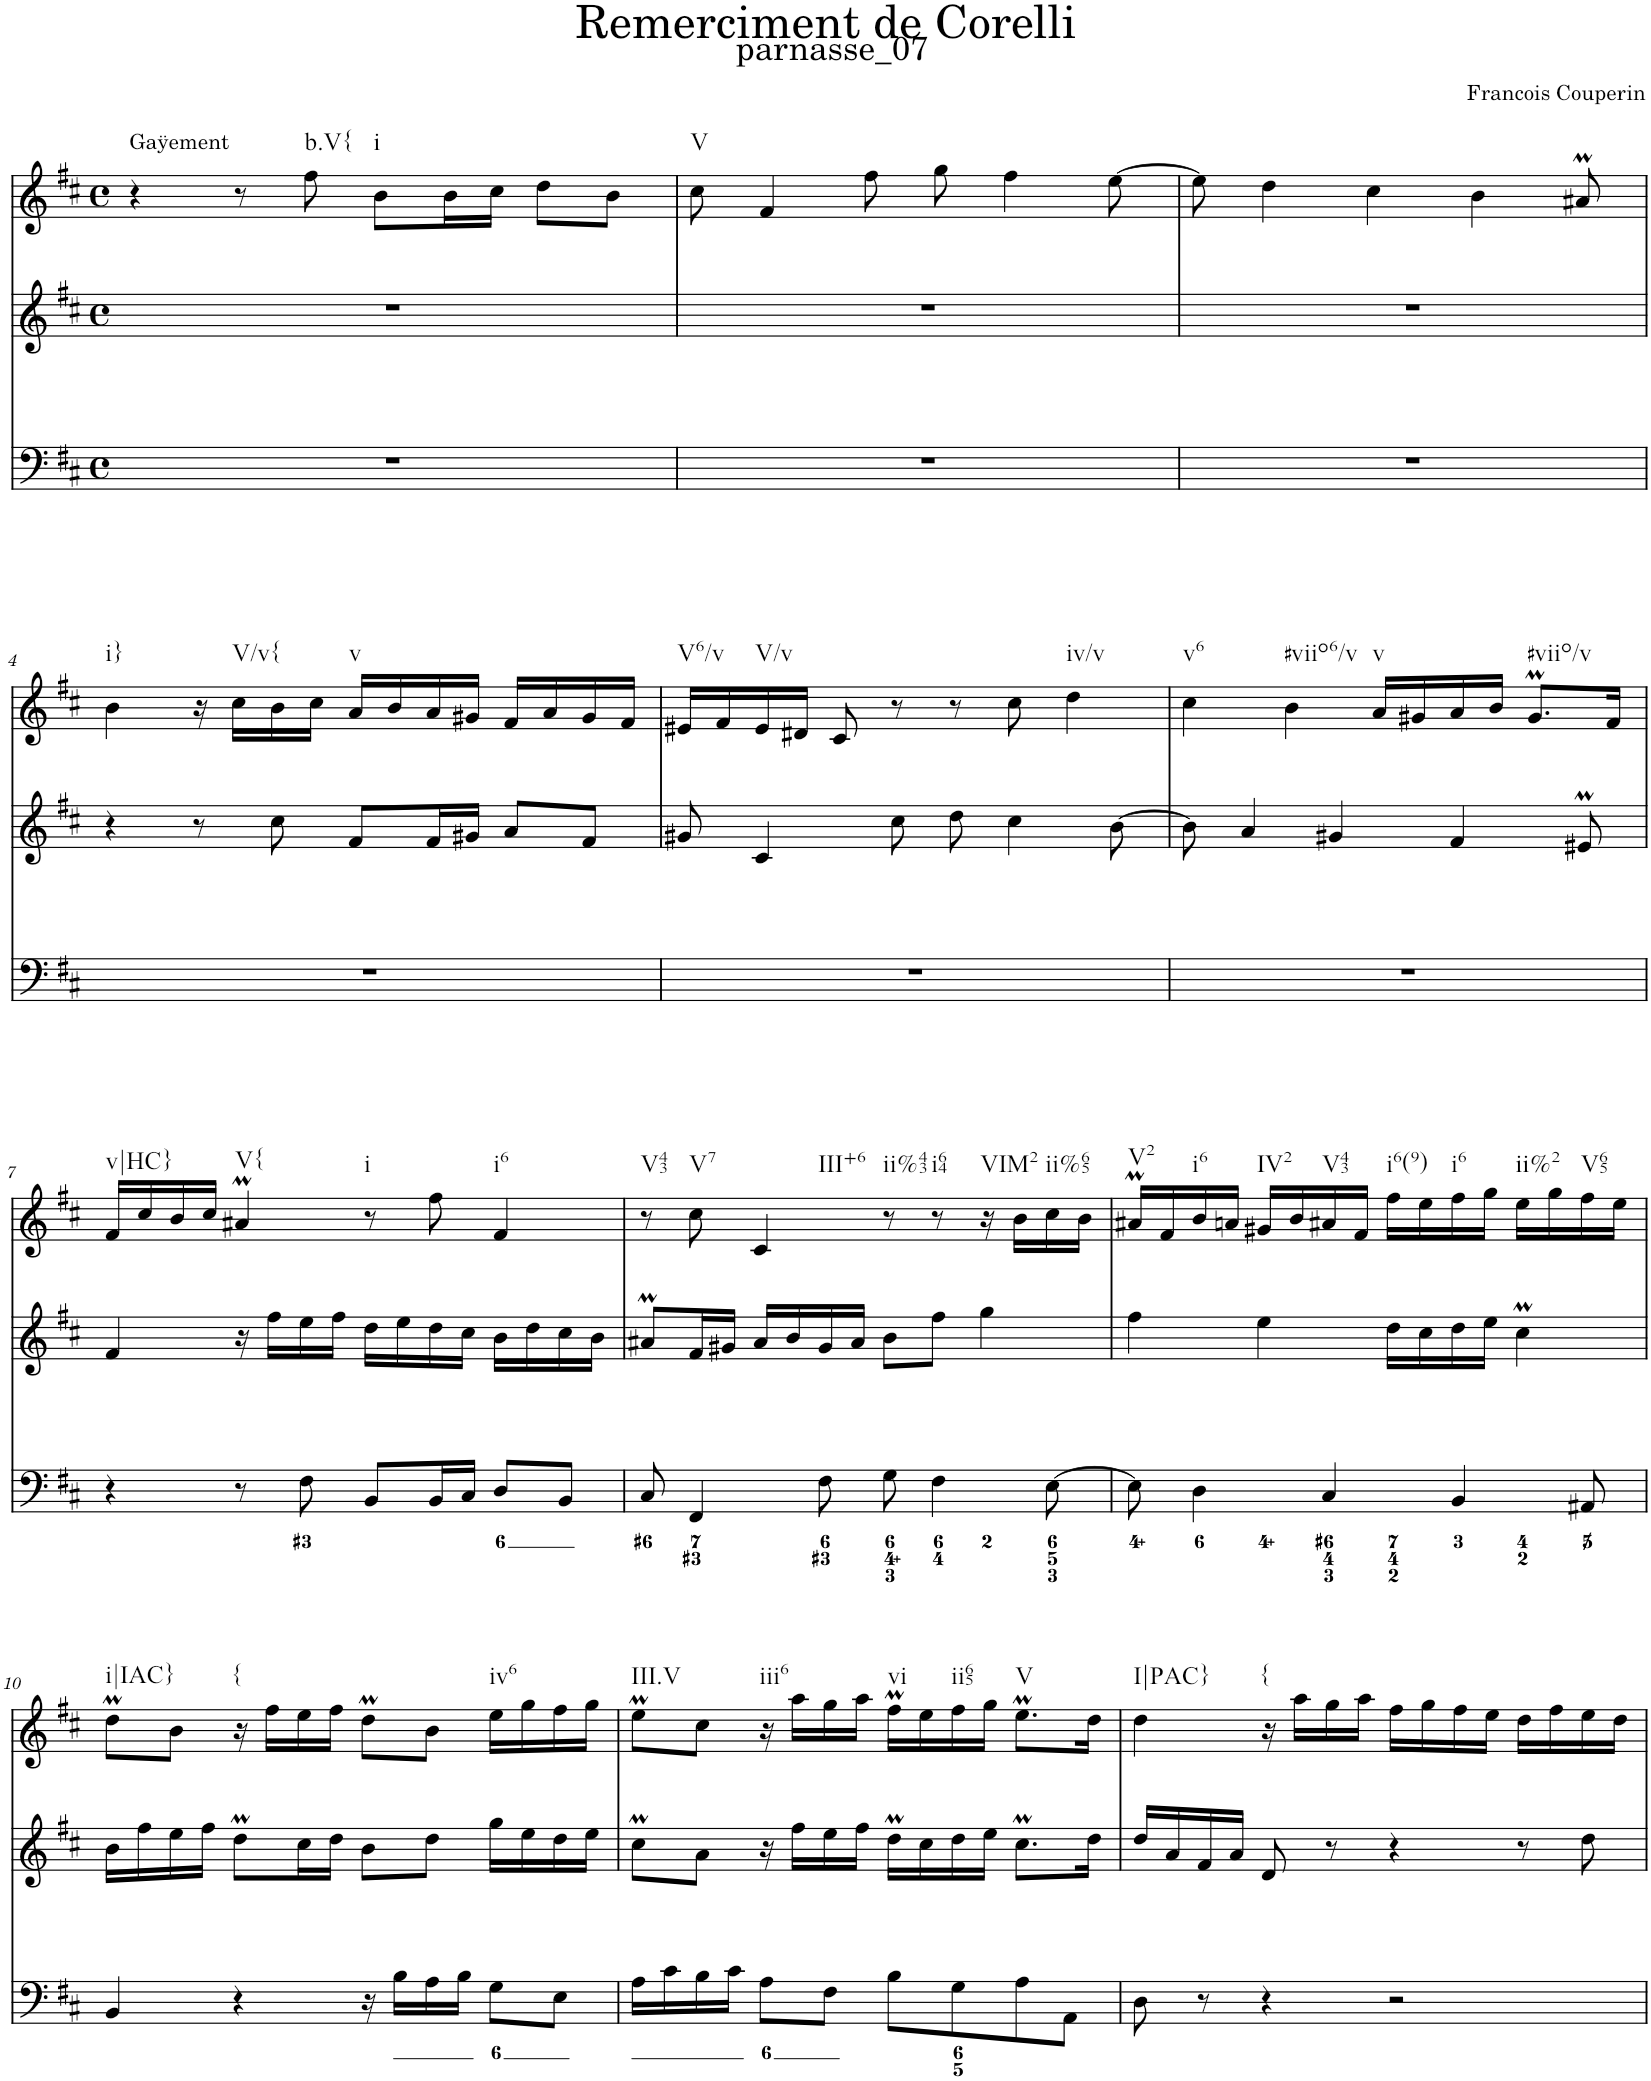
**kern	**kern	**kern
*part1	*part1	*part1
*staff3	*staff2	*staff1
*I"Piano	*	*
*I'Pno.	*	*
*clefF4	*clefG2	*clefG2
*k[f#c#]	*k[f#c#]	*k[f#c#]
*M4/4	*M4/4	*M4/4
*met(c)	*met(c)	*met(c)
=1	=1	=1
!	!	!LO:TX:a:t=Gaÿement
1r	1r	4r
.	.	8r
!	!	!LO:TX:b:t=b.V{
.	.	8ff#\
!	!	!LO:TX:b:t=i
.	.	8b\L
.	.	16b\L
.	.	16cc#\JJ
.	.	8dd\L
.	.	8b\J
=2	=2	=2
!	!	!LO:TX:b:t=V
1r	1r	8cc#\
.	.	4f#/
.	.	8ff#\
.	.	8gg\
.	.	4ff#\
.	.	[8ee\
=3	=3	=3
1r	1r	8ee\]
.	.	4dd\
.	.	4cc#\
.	.	4b\
.	.	8a#Xm/
!!LO:LB:g=z
=4	=4	=4
!	!	!LO:TX:b:t=i}
1r	4r	4b\
.	8r	16r
!	!	!LO:TX:b:t=V/v{
.	.	16cc#\LL
.	8cc#\	16b\
.	.	16cc#\JJ
!	!	!LO:TX:b:t=v
.	8f#/L	16a/LL
.	.	16b/
.	16f#/L	16a/
.	16g#X/JJ	16g#X/JJ
.	8a/L	16f#/LL
.	.	16a/
.	8f#/J	16g#/
.	.	16f#/JJ
=5	=5	=5
!	!	!LO:TX:b:t=V6/v
1r	8g#X/	16e#X/LL
.	.	16f#/
!	!	!LO:TX:b:t=V/v
.	4c#/	16e#/
.	.	16d#X/JJ
.	.	8c#/
.	8cc#\	8r
.	8dd\	8r
.	4cc#\	8cc#\
!	!	!LO:TX:b:t=iv/v
.	.	4dd\
.	[8b\	.
=6	=6	=6
!	!	!LO:TX:b:t=v6
1r	8b\]	4cc#\
.	4a/	.
!	!	!LO:TX:b:t=#viio6/v
.	.	4b\
.	4g#X/	.
!	!	!LO:TX:b:t=v
.	.	16a/LL
.	.	16g#X/
.	4f#/	16a/
.	.	16b/JJ
!	!	!LO:TX:b:t=#viio/v
.	.	8.g#m/L
.	8e#Xm/	.
.	.	16f#/Jk
!!LO:LB:g=z
=7	=7	=7
!	!	!LO:TX:b:t=v|HC}
4r	4f#/	16f#/LL
.	.	16cc#/
.	.	16b/
.	.	16cc#/JJ
!	!	!LO:TX:b:t=V{
8r	16r	4a#Xm/
.	16ff#\LL	.
8F#\	16ee\	.
.	16ff#\JJ	.
!	!	!LO:TX:b:t=i
8BB/L	16dd\LL	8r
.	16ee\	.
16BB/L	16dd\	8ff#\
16C#/JJ	16cc#\JJ	.
!	!	!LO:TX:b:t=i6
8D/L	16b\LL	4f#/
.	16dd\	.
8BB/J	16cc#\	.
.	16b\JJ	.
=8	=8	=8
!	!	!LO:TX:b:t=V43
8C#/	8a#Xm/L	8r
!	!	!LO:TX:b:t=V7
4FF#/	16f#/L	8cc#\
.	16g#X/JJ	.
!	!	!LO:TX:b:t=III+6
.	16a#/LL	4c#/
.	16b/	.
8F#\	16g#/	.
.	16a#/JJ	.
!	!	!LO:TX:b:t=ii%43
8G\	8b\L	8r
!	!	!LO:TX:b:t=i64
4F#\	8ff#\J	8r
!	!	!LO:TX:b:t=VIM2
.	4gg\	16r
.	.	16b\LL
!	!	!LO:TX:b:t=ii%65
[8E\	.	16cc#\
.	.	16b\JJ
=9	=9	=9
!	!	!LO:TX:b:t=V2
8E\]	4ff#\	16a#Xm/LL
.	.	16f#/
!	!	!LO:TX:b:t=i6
4D\	.	16b/
.	.	16an/JJ
!	!	!LO:TX:b:t=IV2
.	4ee\	16g#X/LL
.	.	16b/
!	!	!LO:TX:b:t=V43
4C#/	.	16a#X/
.	.	16f#/JJ
!	!	!LO:TX:b:t=i6(9)
.	16dd\LL	16ff#\LL
.	16cc#\	16ee\
!	!	!LO:TX:b:t=i6
4BB/	16dd\	16ff#\
.	16ee\JJ	16gg\JJ
!	!	!LO:TX:b:t=ii%2
.	4cc#m\	16ee\LL
.	.	16gg\
!	!	!LO:TX:b:t=V65
8AA#X/	.	16ff#\
.	.	16ee\JJ
!!LO:LB:g=z
=10	=10	=10
!	!	!LO:TX:b:t=i|IAC}
4BB/	16b\LL	8ddM\L
.	16ff#\	.
.	16ee\	8b\J
.	16ff#\JJ	.
!	!	!LO:TX:b:t={
4r	8ddM\L	16r
.	.	16ff#\LL
.	16cc#\L	16ee\
.	16dd\JJ	16ff#\JJ
16r	8b\L	8ddM\L
16B\LL	.	.
16A\	8dd\J	8b\J
16B\JJ	.	.
!	!	!LO:TX:b:t=iv6
8G\L	16gg\LL	16ee\LL
.	16ee\	16gg\
8E\J	16dd\	16ff#\
.	16ee\JJ	16gg\JJ
=11	=11	=11
!	!	!LO:TX:b:t=III.V
16A\LL	8cc#m\L	8eeM\L
16c#\	.	.
16B\	8a\J	8cc#\J
16c#\JJ	.	.
!	!	!LO:TX:b:t=iii6
8A\L	16r	16r
.	16ff#\LL	16aa\LL
8F#\J	16ee\	16gg\
.	16ff#\JJ	16aa\JJ
!	!	!LO:TX:b:t=vi
8B\L	16ddM\LL	16ff#m\LL
.	16cc#\	16ee\
!	!	!LO:TX:b:t=ii65
8G\	16dd\	16ff#\
.	16ee\JJ	16gg\JJ
!	!	!LO:TX:b:t=V
8A\	8.cc#m\L	8.eeM\L
8AA\J	.	.
.	16dd\Jk	16dd\Jk
=12	=12	=12
!	!	!LO:TX:b:t=I|PAC}
8D\	16dd/LL	4dd\
.	16a/	.
8r	16f#/	.
.	16a/JJ	.
!	!	!LO:TX:b:t={
4r	8d/	16r
.	.	16aa\LL
.	8r	16gg\
.	.	16aa\JJ
2r	4r	16ff#\LL
.	.	16gg\
.	.	16ff#\
.	.	16ee\JJ
.	8r	16dd\LL
.	.	16ff#\
.	8dd\	16ee\
.	.	16dd\JJ
=	=	=
*-	*-	*-
